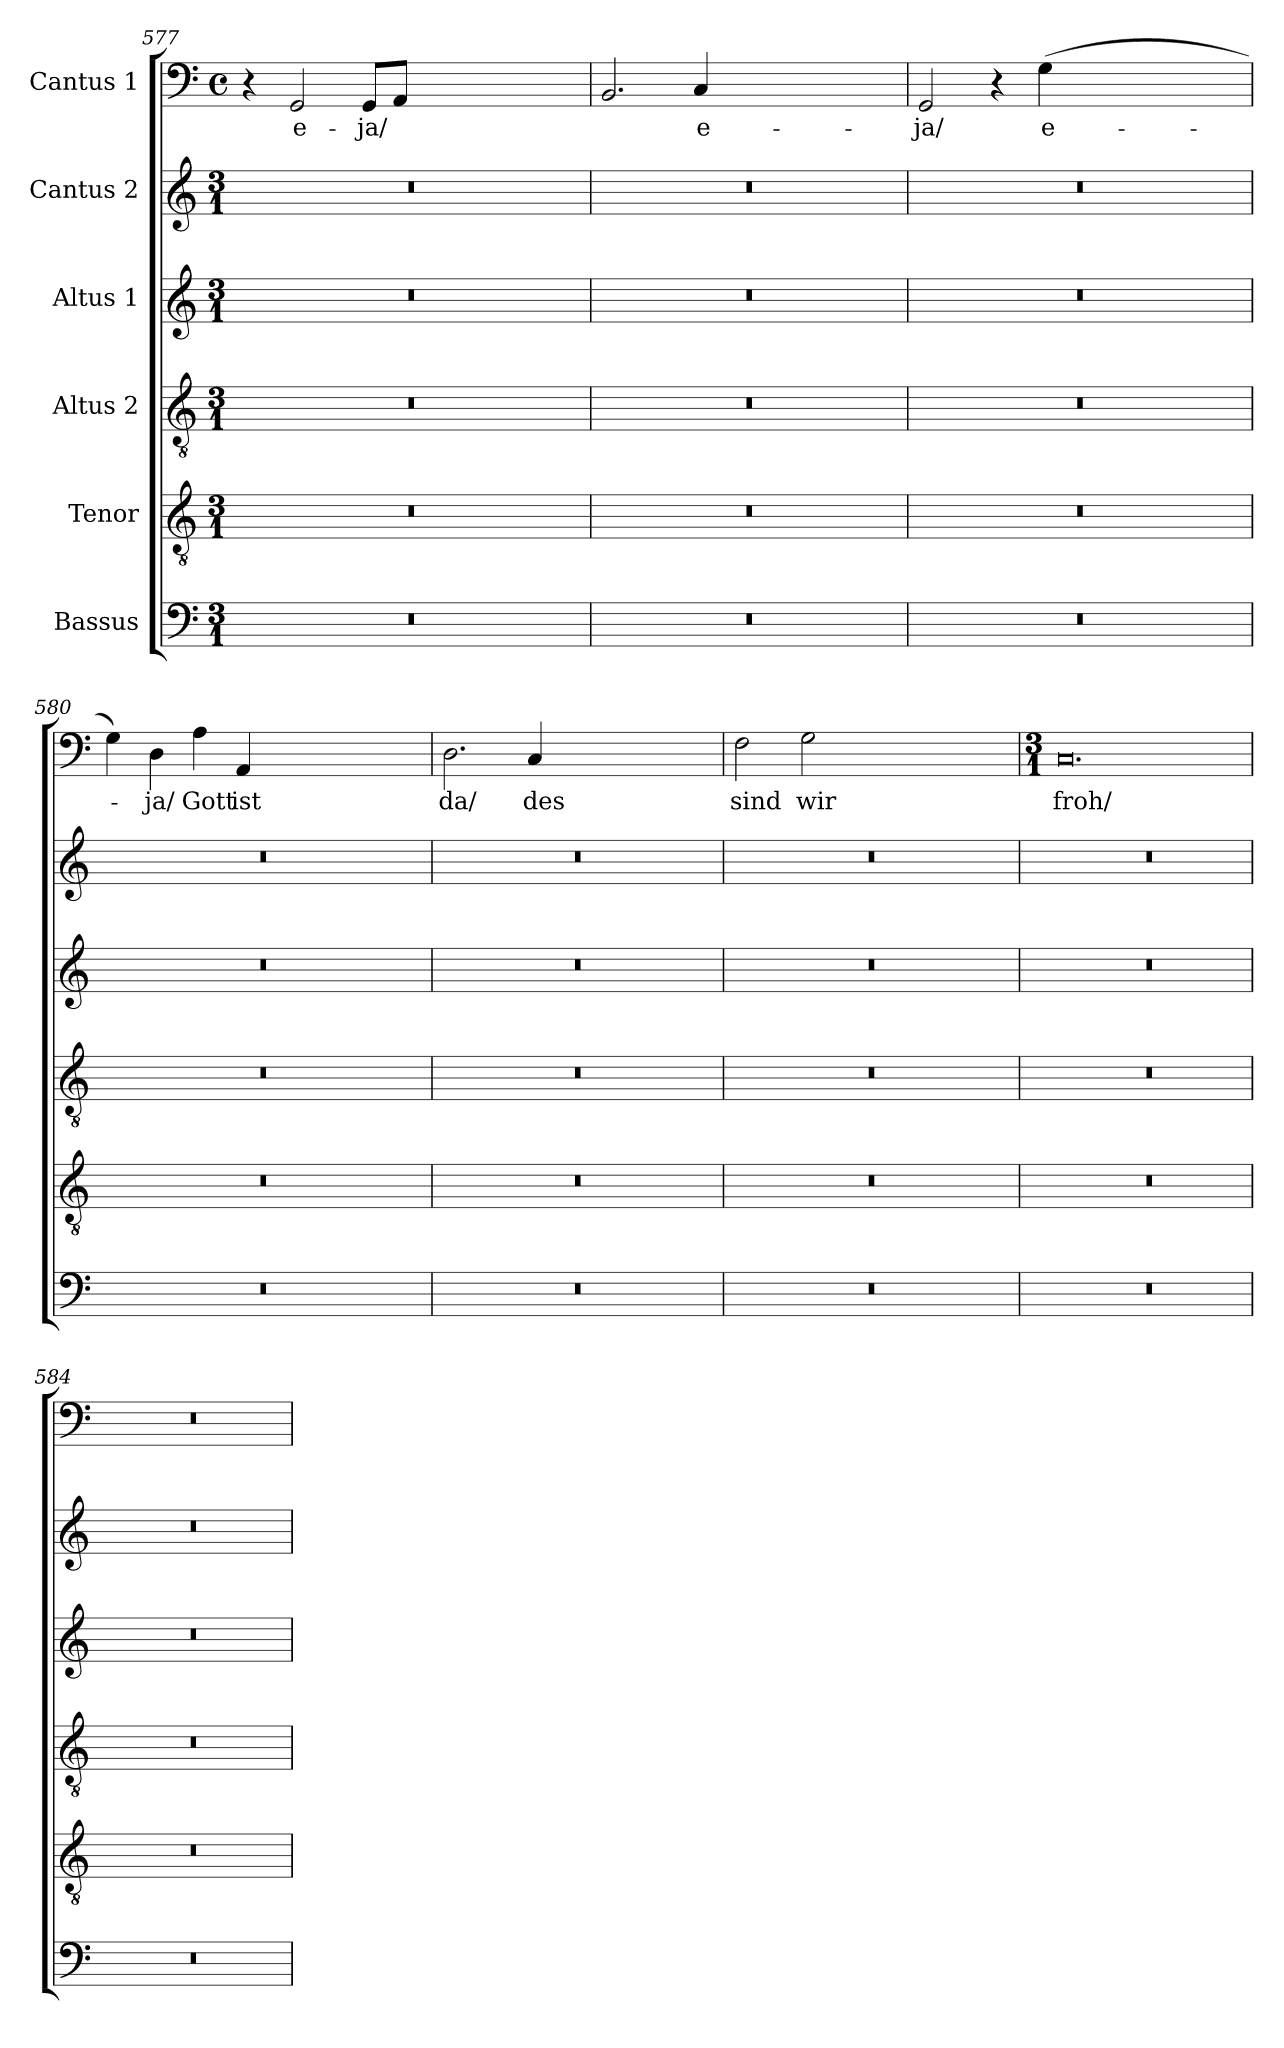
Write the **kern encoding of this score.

**kern	**kern	**kern	**kern	**kern	**kern	**text
*part6	*part5	*part4	*part3	*part2	*part1	*part1
*staff6	*staff5	*staff4	*staff3	*staff2	*staff1	*staff1
*I"Bassus	*I"Tenor	*I"Altus 2	*I"Altus 1	*I"Cantus 2	*I"Cantus 1	*
*clefF4	*clefGv2	*clefGv2	*clefG2	*clefG2	*clefF4	*
*M3/1	*M3/1	*M3/1	*M3/1	*M3/1	*M4/4	*
*	*	*	*	*	*met(c)	*
=577	=577	=577	=577	=577	=577	=577
0.r	0.r	0.r	0.r	0.r	4r	.
!	!	!	!	!	!	!LO:LY:b:cj
.	.	.	.	.	2GG/	e-
!	!	!	!	!	!	!LO:LY:b:cj
.	.	.	.	.	8GG/L	-ja/
.	.	.	.	.	8AA/J	.
.	.	.	.	.	0ryy	.
=578	=578	=578	=578	=578	=578	=578
0.r	0.r	0.r	0.r	0.r	2.BB/	.
!	!	!	!	!	!	!LO:LY:b:cj
.	.	.	.	.	4C/	e-
.	.	.	.	.	0ryy	.
!!LO:LB:g=z
=579	=579	=579	=579	=579	=579	=579
!	!	!	!	!	!	!LO:LY:b:cj
0.r	0.r	0.r	0.r	0.r	2GG/	-ja/
.	.	.	.	.	4r	.
!	!	!	!	!	!	!LO:LY:b:cj
.	.	.	.	.	(>4G\	e-
.	.	.	.	.	0ryy	.
=580	=580	=580	=580	=580	=580	=580
0.r	0.r	0.r	0.r	0.r	4G\)	.
!	!	!	!	!	!	!LO:LY:b:cj
.	.	.	.	.	4D\	-ja/
!	!	!	!	!	!	!LO:LY:b:cj
.	.	.	.	.	4A\	Gott
!	!	!	!	!	!	!LO:LY:b:cj
.	.	.	.	.	4AA/	ist
.	.	.	.	.	0ryy	.
=581	=581	=581	=581	=581	=581	=581
!	!	!	!	!	!	!LO:LY:b:cj
0.r	0.r	0.r	0.r	0.r	2.D\	da/
!	!	!	!	!	!	!LO:LY:b:cj
.	.	.	.	.	4C/	des
.	.	.	.	.	0ryy	.
=582	=582	=582	=582	=582	=582	=582
!	!	!	!	!	!	!LO:LY:b:cj
0.r	0.r	0.r	0.r	0.r	2F\	sind
!	!	!	!	!	!	!LO:LY:b:cj
.	.	.	.	.	2G\	wir
.	.	.	.	.	0ryy	.
=583	=583	=583	=583	=583	=583	=583
*	*	*	*	*	*M3/1	*
!	!	!	!	!	!	!LO:LY:b:cj
0.r	0.r	0.r	0.r	0.r	0.C	froh/
=584	=584	=584	=584	=584	=584	=584
0.r	0.r	0.r	0.r	0.r	0.r	.
=	=	=	=	=	=	=
*-	*-	*-	*-	*-	*-	*-
